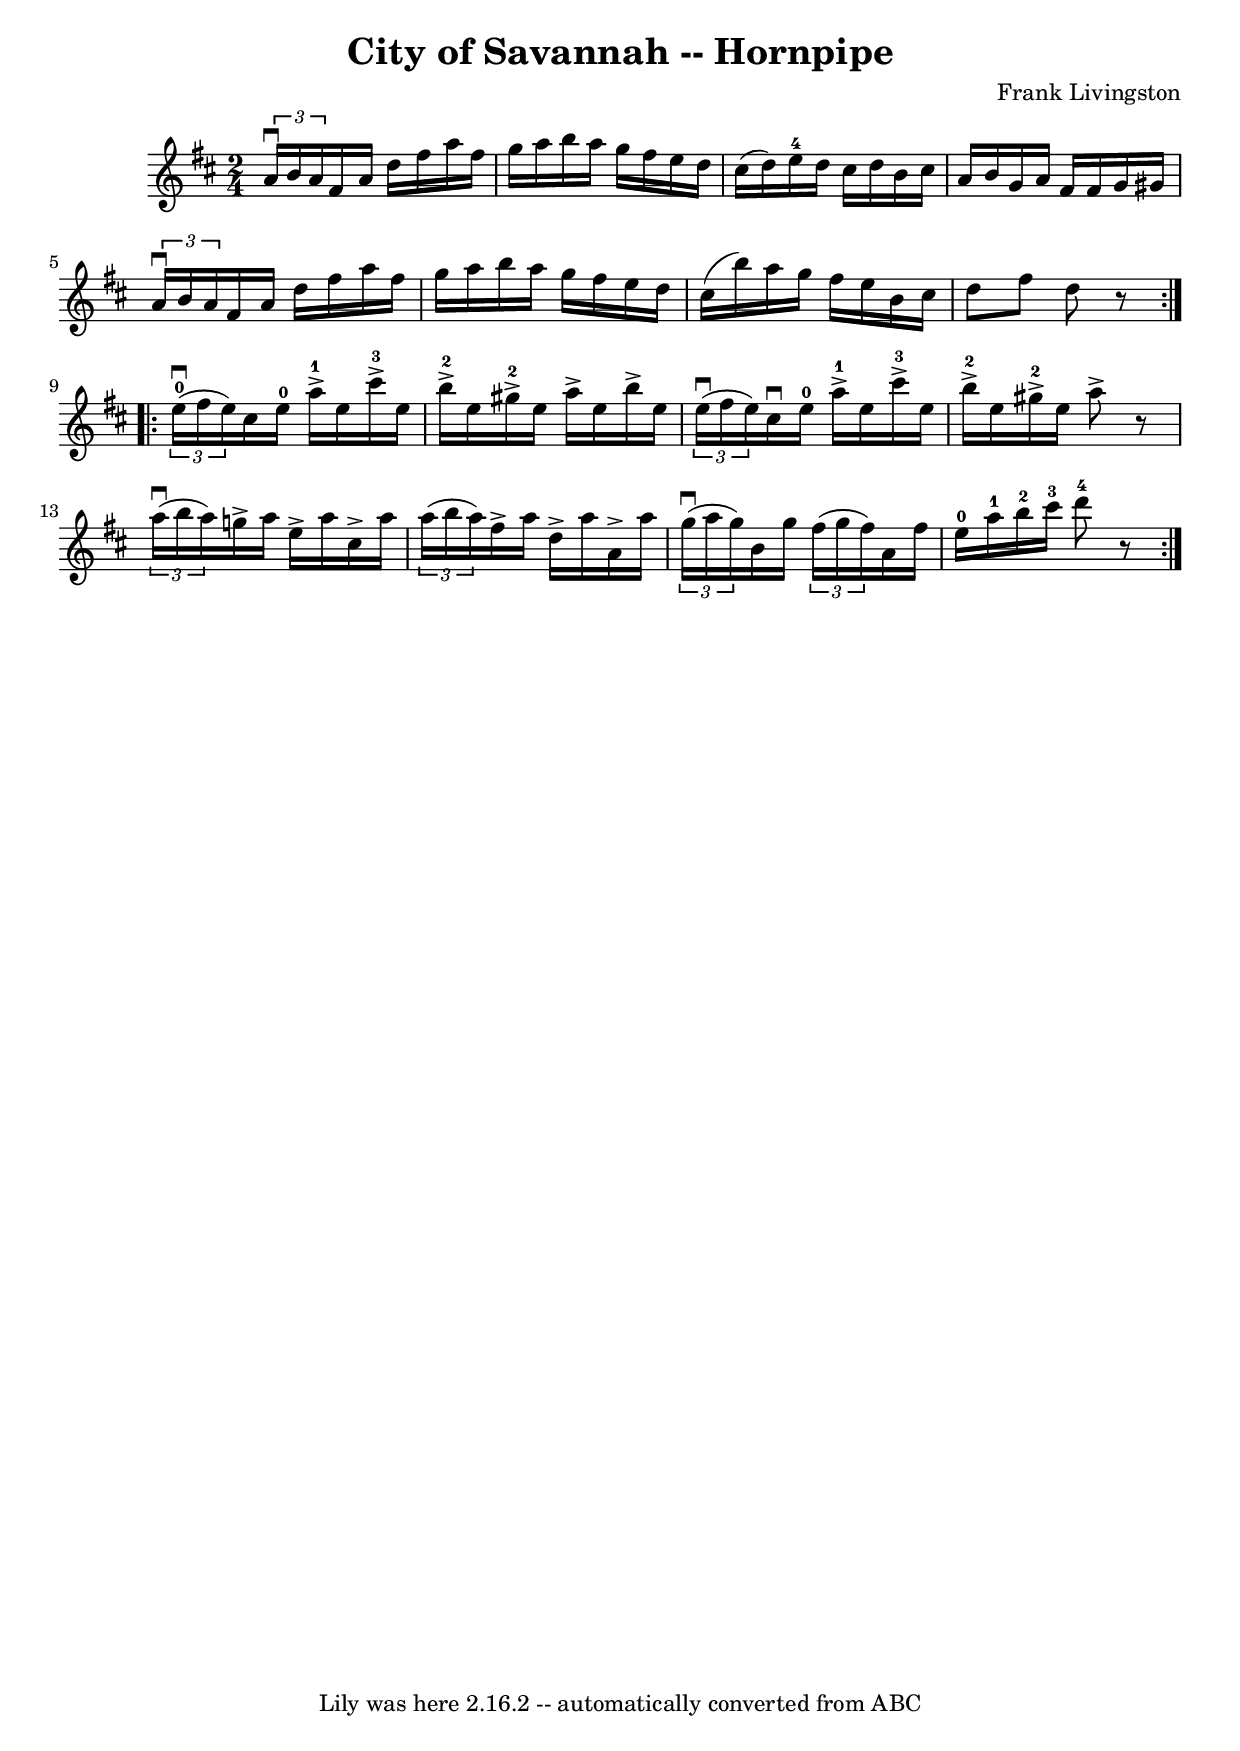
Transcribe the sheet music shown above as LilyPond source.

\version "2.16.2"
\include "Mammoth.ily"
\header {
  %% book = "Cole's 1000 Fiddle Tunes"
  composer = "Frank Livingston"
  crossRefNumber = "1"
  footnotes = ""
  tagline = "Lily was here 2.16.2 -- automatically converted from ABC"
  title = "City of Savannah -- Hornpipe"

}
voicedefault =  {



  \repeat volta 2 {

    \time 2/4 
    \key d \major
    \times 2/3 { a'16^\downbow b'16 a'16) 
	       }   
    fis'16 a'16 d''16 fis''16 a''16 fis''16  |
    g''16    
    a''16 b''16 a''16 g''16 fis''16 e''16 d''16  |
    
    cis''16 (d''16) e''16-4 d''16 cis''16 d''16 b'16    
    cis''16  |
    a'16 b'16 g'16 a'16 fis'16 fis'16 g'16    
    gis'16  |
    \times 2/3 { a'16^\downbow b'16 a'16) 
	       }   
    fis'16 a'16 d''16 fis''16 a''16 fis''16  |
    g''16    
    a''16 b''16 a''16 g''16 fis''16 e''16 d''16  |
    
    cis''16 (b''16) a''16 g''16 fis''16 e''16 b'16 cis''16  
    |
    d''8 fis''8 d''8    r8 
  }     
  \repeat volta 2 {
    \times 2/3 {  
      e''16-0(^\downbow fis''16 e''16) 
    } cis''16 e''16-0     
    a''16-1^\accent e''16 cis'''16-3^\accent e''16  |
    
    b''16-2^\accent e''16 gis''16-2^\accent e''16 a''16^\accent  
    e''16 b''16^\accent e''16  |
    \times 2/3 { e''16 (^\downbow  
		 fis''16 e''16) 
	       } cis''16^\downbow e''16-0 a''16-1^\accent 
    e''16 cis'''16-3^\accent e''16  |
    b''16-2^\accent   
    e''16 gis''16-2^\accent e''16 a''8^\accent   r8 |
    
    \times 2/3 { a''16 (^\downbow b''16 a''16) 
	       } g''!16^\accent   
    a''16 e''16^\accent a''16 cis''16^\accent a''16  |
    
    \times 2/3 { a''16 (b''16 a''16) 
	       } fis''16^\accent a''16    
    d''16^\accent a''16 a'16^\accent a''16  |
    \times 2/3 {   
      g''16 (^\downbow a''16 g''16) 
    } b'16 g''16    \times 2/3 {   
      fis''16 (g''16 fis''16) 
    } a'16 fis''16  |
    e''16-0   
    a''16-1 b''16-2 cis'''16-3 d'''8-4   r8 
  }   

}

\score{
  <<

    \context Staff="default"
    {
      \voicedefault 
      
    }

  >>
  \layout {
    
  }
  \midi {
  }

}
